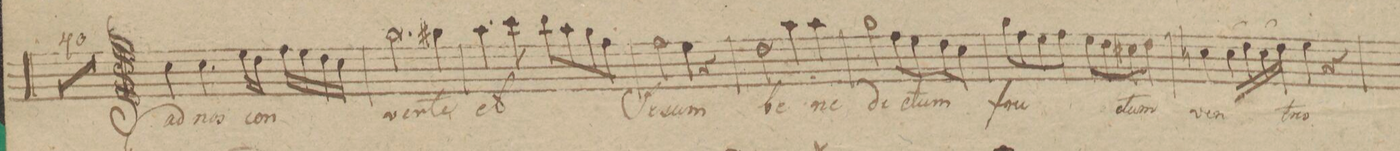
**kern	**text
*I"Canto	*
*clefC1	*
*k[f#c#g#]	*
*met(c)	*
*M4/4	*
1r	.
=93	=93
1r	.
=94	=94
1r	.
=95	=95
1r	.
=96	=96
1r	.
=97	=97
1r	.
=98	=98
1r	.
=99	=99
1r	.
=100	=100
1r	.
=101	=101
1r	.
=102	=102
1r	.
=103	=103
1r	.
=104	=104
1r	.
=105	=105
1r	.
=106	=106
1r	.
=107	=107
1r	.
=108	=108
1r	.
=109	=109
1r	.
=110	=110
1r	.
=111	=111
1r	.
=112	=112
1r	.
=113	=113
1r	.
=114	=114
1r	.
=115	=115
1r	.
=116	=116
1r	.
=117	=117
1r	.
=118	=118
1r	.
=119	=119
1r	.
=120	=120
1r	.
=121	=121
1r	.
=122	=122
1r	.
=123	=123
1r	.
=124	=124
1r	.
=125	=125
1r	.
=126	=126
1r	.
=127	=127
1r	.
=128	=128
1r	.
=129	=129
1r	.
=130	=130
1r	.
=131	=131
1r	.
=132	=132
4a\	ad
4.a\	nos
16cc#\LL	con-
16b\JJ	.
16dd\LL	.
16cc#\	.
16b\	.
16a\JJ	.
=133	=133
2.ee\	-ver-
4ee#X\	-te
=134	=134
4.ff#\	et
8aa\	.
8gg#\L	.
8ff#\	.
8ee\	.
8dd\J	.
=135	=135
2dd\	Je-
4cc#\	-sum
4r	.
=136	=136
2b\	be-
4ff#\	.
4ff#\	-ne-
=137	=137
2ee\	-di-
8dd\L	-ctum
8cc#\	.
8b\	.
8a\J	.
=138	=138
8ee\L	fru-
8dd\	.
8cc#\	.
8dd\J	.
8cc#\L	.
8b\	.
8a#X\	-ctum
8b\J	.
=139	=139
4an\	ven-
(16a\LL	.
16b\)	.
(16a\	.
16b\JJ)	.
4cc#\	-tris
4r	.
=140	=140
*-	*-
